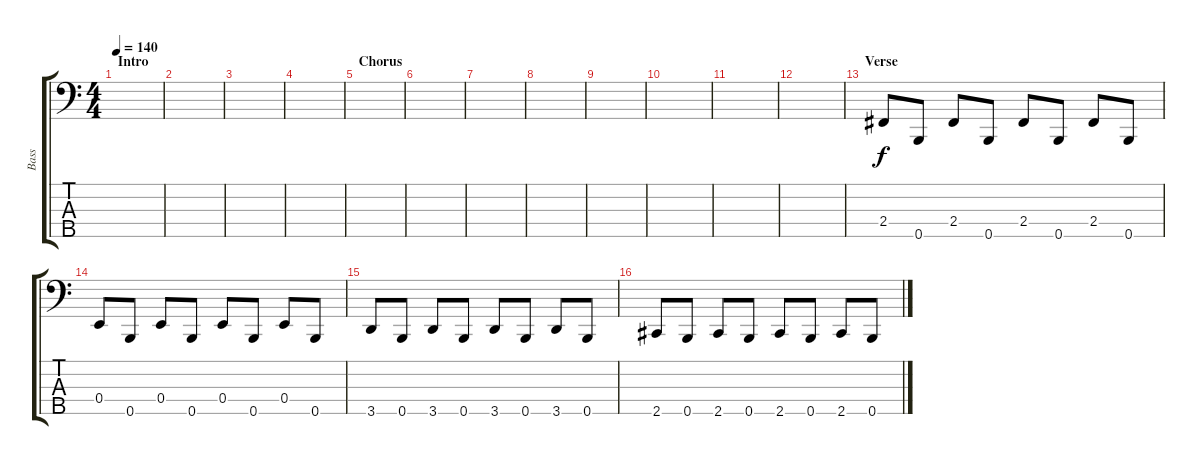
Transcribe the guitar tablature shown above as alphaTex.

\track ("Bass" "Bass") {instrument electricbassfinger}
\staff {score tabs}
\tuning (G2 D2 A1 E1 B0) {hide}
\ts (4 4)
\section ("" "Intro")
\tempo 140
\clef f4
\ks c
|
|
|
|
\section ("" "Chorus")
|
|
|
|
|
|
|
|
\section ("" "Verse")
2.4.8 0.5.8 2.4.8 0.5.8 2.4.8 0.5.8 2.4.8 0.5.8 |
0.4.8 0.5.8 0.4.8 0.5.8 0.4.8 0.5.8 0.4.8 0.5.8 |
3.5.8 0.5.8 3.5.8 0.5.8 3.5.8 0.5.8 3.5.8 0.5.8 |
2.5.8 0.5.8 2.5.8 0.5.8 2.5.8 0.5.8 2.5.8 0.5.8
